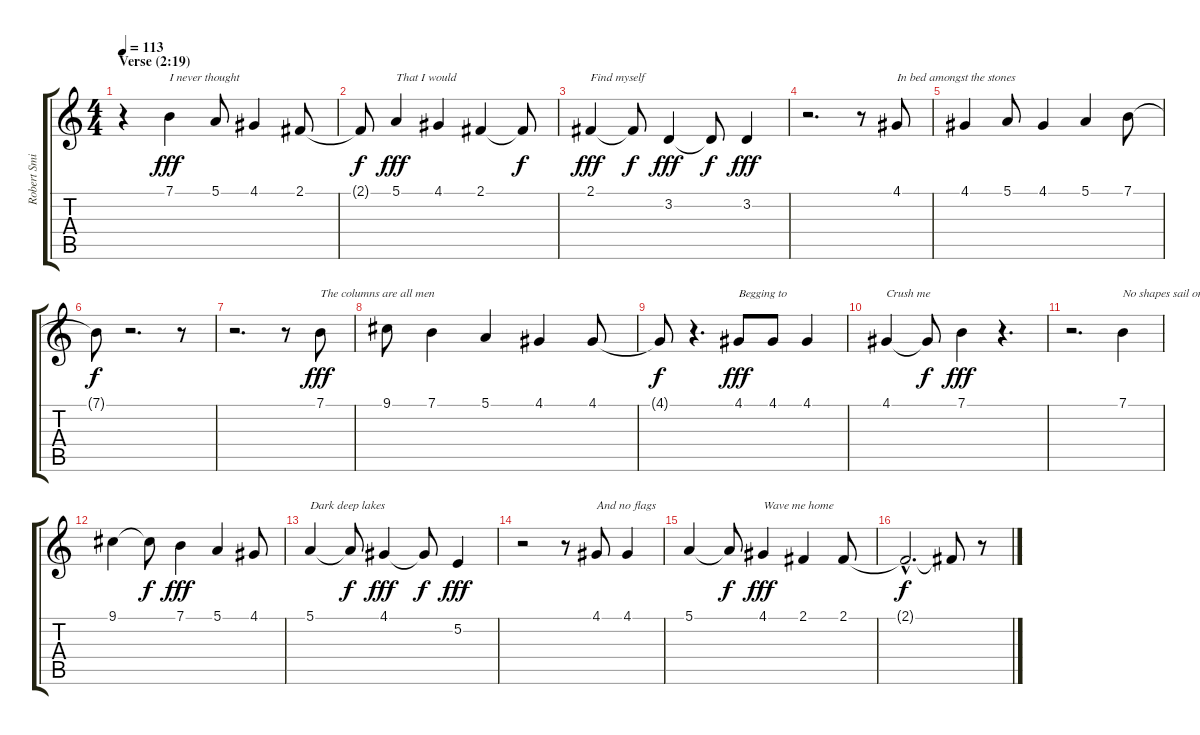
\track ("Robert Smith (voice)" "Robert Smi") {instrument ocarina}
\staff {score tabs}
\tuning (E4 B3 G3 D3 A2 E2) {hide}
\ts (4 4)
\section ("" "Verse (2:19)")
\tempo 113
\clef g2
\ks c
r.4{dy fff} 7.1.4{txt "I never thought"} 5.1.8 4.1.4 2.1.8 |
2.1{t}.8{dy f} 5.1.4{txt "That I would" dy fff} 4.1.4 2.1.4 2.1{t}.8{dy f} |
2.1.4{txt "Find myself" dy fff} 2.1{t}.8{dy f} 3.2.4{dy fff} 3.2{t}.8{dy f} 3.2.4{dy fff} |
r.2{d} r.8 4.1.8{txt "In bed amongst the stones"} |
4.1.4 5.1.8 4.1.4 5.1.4 7.1.8 |
7.1{t}.8{dy f} r.2{d} r.8 |
r.2{d} r.8 7.1.8{txt "The columns are all men" dy fff} |
9.1.8 7.1.4 5.1.4 4.1.4 4.1.8 |
4.1{t}.8{dy f} r.4{d} 4.1.8{txt "Begging to" dy fff} 4.1.8 4.1.4 |
4.1.4{txt "Crush me"} 4.1{t}.8{dy f} 7.1.4{dy fff} r.4{d} |
r.2{d} 7.1.4{txt "No shapes sail on the"} |
9.1.4 9.1{t}.8{dy f} 7.1.4{dy fff} 5.1.4 4.1.8 |
5.1.4{txt "Dark deep lakes"} 5.1{t}.8{dy f} 4.1.4{dy fff} 4.1{t}.8{dy f} 5.2.4{dy fff} |
r.2 r.8 4.1.8{txt "And no flags"} 4.1.4 |
5.1.4 5.1{t}.8{dy f} 4.1.4{txt "Wave me home" dy fff} 2.1.4 2.1.8 |
2.1{hac t}.2{d dy f} 2.1{t}.8 r.8
